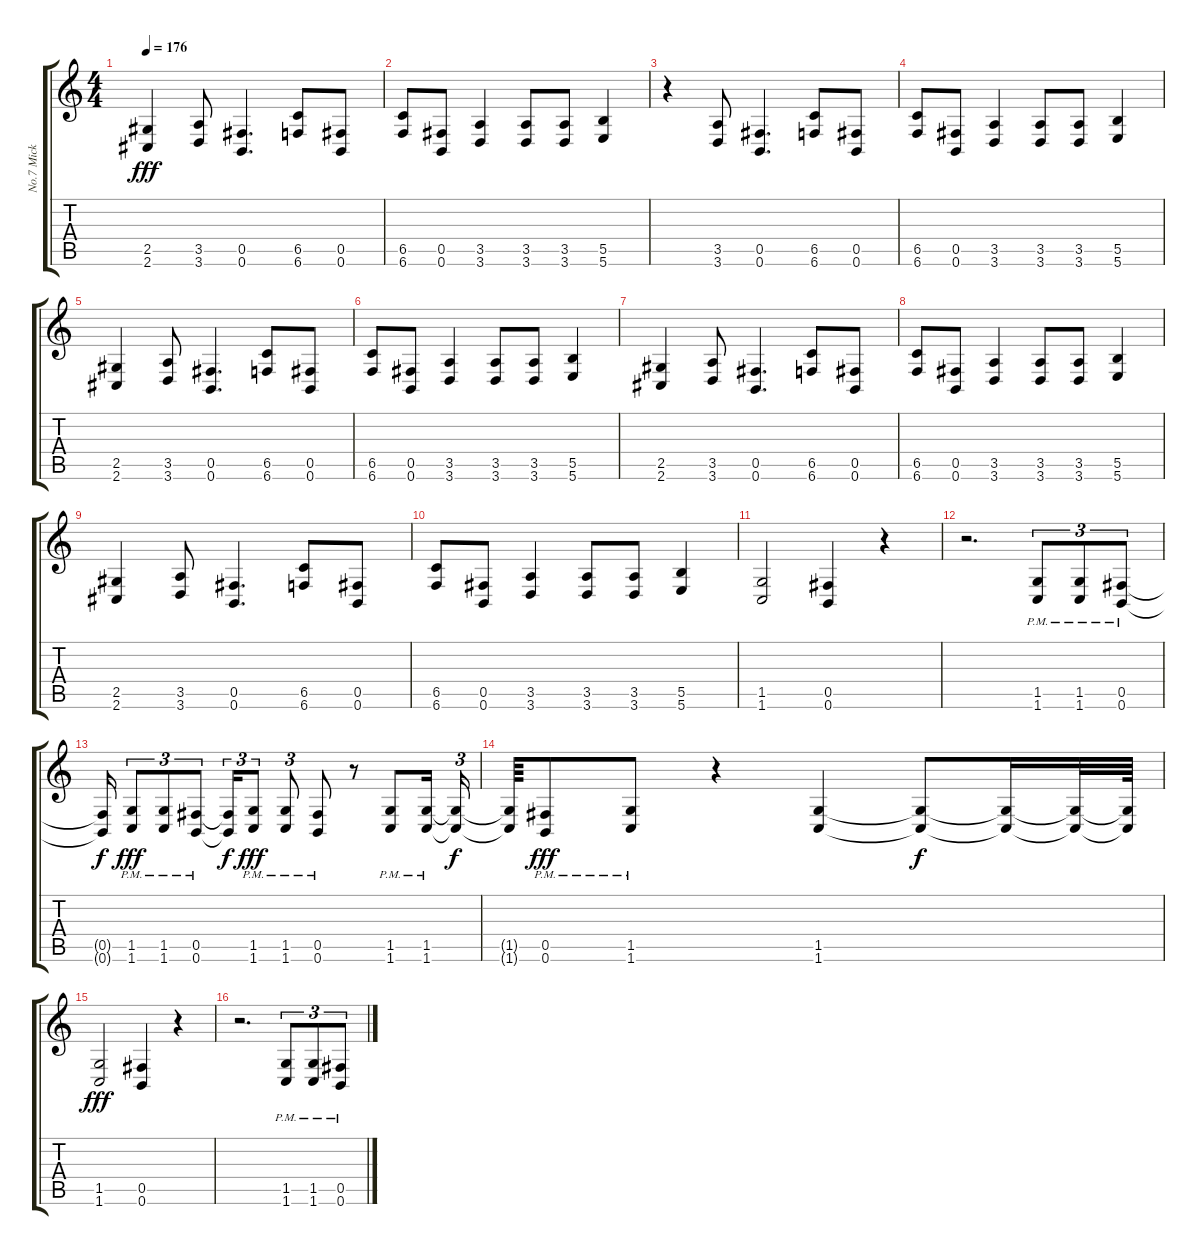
\track ("No.7 Mick" "No.7 Mick") {instrument distortionguitar}
\staff {score tabs}
\tuning (Db4 Ab3 E3 B2 Gb2 B1) {hide}
\ts (4 4)
\tempo 176
\clef g2
\ks c
(2.5 2.6).4{dy fff} (3.5 3.6).8 (0.5 0.6).4{d} (6.5 6.6).8 (0.5 0.6).8 |
(6.5 6.6).8 (0.5 0.6).8 (3.5 3.6).4 (3.5 3.6).8 (3.5 3.6).8 (5.5 5.6).4 |
r.4 (3.5 3.6).8 (0.5 0.6).4{d} (6.5 6.6).8 (0.5 0.6).8 |
(6.5 6.6).8 (0.5 0.6).8 (3.5 3.6).4 (3.5 3.6).8 (3.5 3.6).8 (5.5 5.6).4 |
(2.5 2.6).4 (3.5 3.6).8 (0.5 0.6).4{d} (6.5 6.6).8 (0.5 0.6).8 |
(6.5 6.6).8 (0.5 0.6).8 (3.5 3.6).4 (3.5 3.6).8 (3.5 3.6).8 (5.5 5.6).4 |
(2.5 2.6).4 (3.5 3.6).8 (0.5 0.6).4{d} (6.5 6.6).8 (0.5 0.6).8 |
(6.5 6.6).8 (0.5 0.6).8 (3.5 3.6).4 (3.5 3.6).8 (3.5 3.6).8 (5.5 5.6).4 |
(2.5 2.6).4 (3.5 3.6).8 (0.5 0.6).4{d} (6.5 6.6).8 (0.5 0.6).8 |
(6.5 6.6).8 (0.5 0.6).8 (3.5 3.6).4 (3.5 3.6).8 (3.5 3.6).8 (5.5 5.6).4 |
(1.5 1.6).2{volume 14} (0.5 0.6).4 r.4 |
r.2{d} (1.5{pm} 1.6{pm}).8{tu (3 2)} (1.5{pm} 1.6{pm}).8{tu (3 2)} (0.5{pm} 0.6{pm}).8{tu (3 2)} |
(0.5{t} 0.6{t}).16{dy f} (1.5{pm} 1.6{pm}).8{tu (3 2) dy fff} (1.5{pm} 1.6{pm}).8{tu (3 2)} (0.5{pm} 0.6{pm}).8{tu (3 2)} (0.5{t} 0.6{t}).16{tu (3 2) dy f} (1.5{pm} 1.6{pm}).8{tu (3 2) dy fff} (1.5{pm} 1.6{pm}).8{tu (3 2)} (0.5{pm} 0.6{pm}).8 r.8 (1.5{pm} 1.6{pm}).8 (1.5{pm} 1.6{pm}).16 (1.5{t} 1.6{t}).16{tu (3 2) dy f} |
(1.5{t} 1.6{t}).64 (0.5{pm} 0.6{pm}).8{dy fff} (1.5{pm} 1.6{pm}).8 r.4 (1.5 1.6).4 (1.5{t} 1.6{t}).8{dy f} (1.5{t} 1.6{t}).16 (1.5{t} 1.6{t}).32 (1.5{t} 1.6{t}).64 |
(1.5 1.6).2{dy fff volume 14} (0.5 0.6).4 r.4 |
r.2{d} (1.5{pm} 1.6{pm}).8{tu (3 2)} (1.5{pm} 1.6{pm}).8{tu (3 2)} (0.5{pm} 0.6{pm}).8{tu (3 2)}
